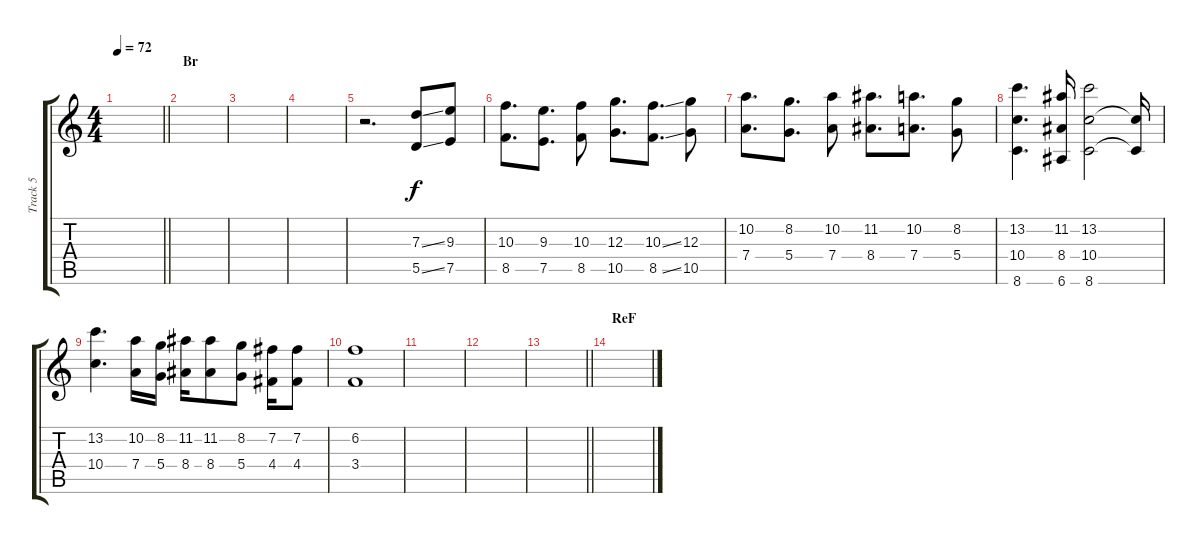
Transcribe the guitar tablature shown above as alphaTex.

\track ("Track 5" "Track 5") {instrument overdrivenguitar}
\staff {score tabs}
\tuning (E4 B3 G3 D3 A2 E2) {hide}
\ts (4 4)
\tempo 72
\clef g2
\barLineRight lightlight
\ks c
|
\section ("" "Br")
|
|
|
r.2{d} (7.3{ss} 5.5{ss}).8 (9.3 7.5).8 |
(10.3 8.5).8{d} (9.3 7.5).8{d} (10.3 8.5).8 (12.3 10.5).8{d} (10.3{ss} 8.5{ss}).8{d} (12.3 10.5).8 |
(10.2 7.4).8{d} (8.2 5.4).8{d} (10.2 7.4).8 (11.2 8.4).8{d} (10.2 7.4).8{d} (8.2 5.4).8 |
(13.2 10.4 8.6).4{d} (11.2 8.4 6.6).16 (13.2 10.4 8.6).2 (10.4{t} 8.6{t}).16 |
(13.2 10.4).4{d} (10.2 7.4).16 (8.2 5.4).16 (11.2 8.4).16 (11.2 8.4).8 (8.2 5.4).8 (7.2 4.4).16 (7.2 4.4).8 |
(6.2 3.4).1 |
|
|
\barLineRight lightlight
|
\section ("" "ReF")
